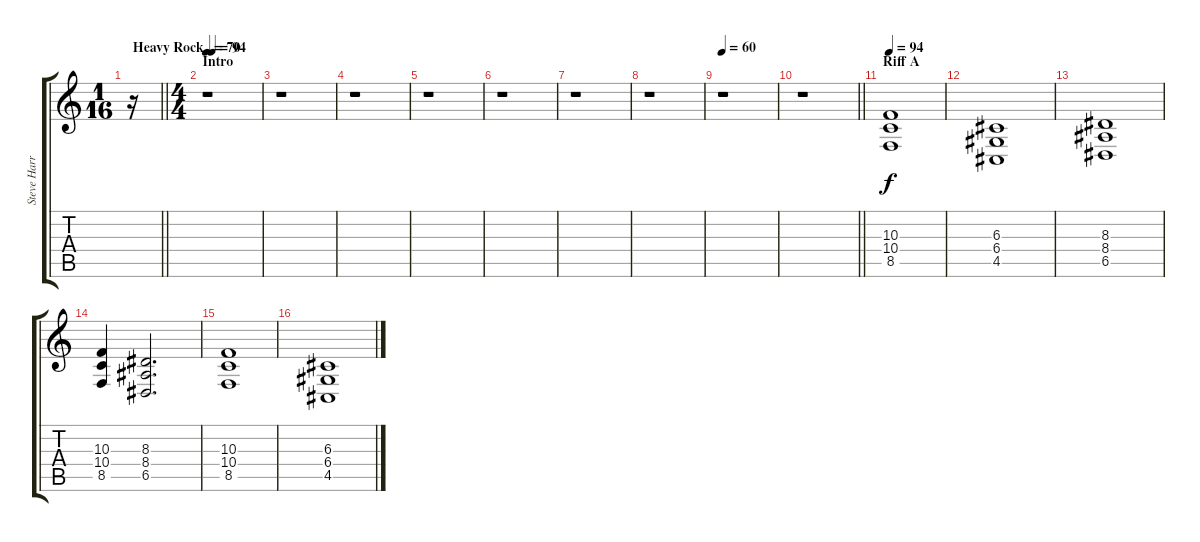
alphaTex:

\track ("Steve Harris (Sintetizador)" "Steve Harr") {instrument synthstrings1}
\staff {score tabs}
\tuning (E4 B3 G3 D3 A2 E2) {hide}
\ts (1 16)
\tempo (94 "Heavy Rock")
\clef g2
\barLineRight lightlight
\ks c
r.16{dy f instrument synthstrings1} |
\ts (4 4)
\section ("" "Intro")
\tempo 70
r.1 |
r.1 |
r.1 |
r.1 |
r.1 |
r.1 |
r.1 |
\tempo 60
r.1 |
\barLineRight lightlight
r.1 |
\section ("" "Riff A")
\tempo 94
(10.3 10.4 8.5).1 |
(6.3 6.4 4.5).1 |
(8.3 8.4 6.5).1 |
(10.3 10.4 8.5).4 (8.3 8.4 6.5).2{d} |
(10.3 10.4 8.5).1 |
(6.3 6.4 4.5).1
